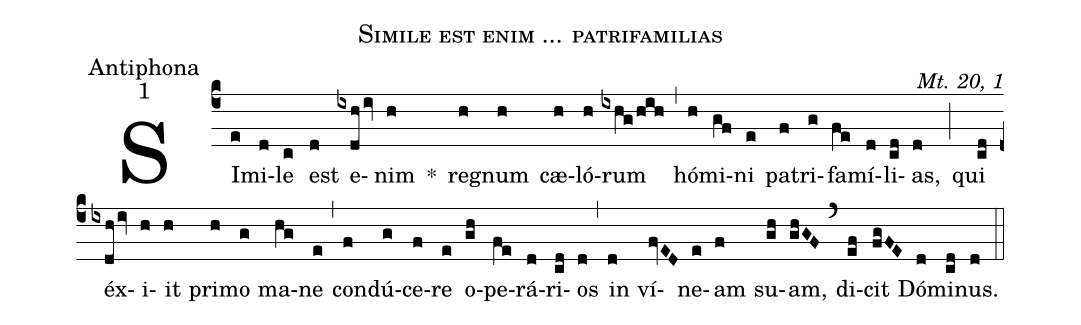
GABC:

name:Simile est enim ... patrifamilias;
office-part:Antiphona;
mode:1;
commentary:Mt. 20, 1;
%%
(c4)
SI(e)mi(d)le(c) est(d) e(ixdhiv)nim(h) *()
re(h)gnum(h) cæ(h)ló(h)rum(ixhg/hih) (,)
hó(h)mi(gf)ni(e) pa(f)tri(g)fa(fe)mí(d)li(cd)as,(d) (;)
qui(cd) éx(ixdhiv)i(h)it(h) pri(h)mo(g) ma(hg)ne(e) (,)
con(f)dú(g)ce(f)re(e) o(gh)pe(fe)rá(d)ri(cd)os(d) (,)
in(d) ví(fvED)ne(e)am(f) su(gh)am,(ghGF) (`)
di(ef)cit(fgFE) Dó(d)mi(cd)nus.(d) (::)
